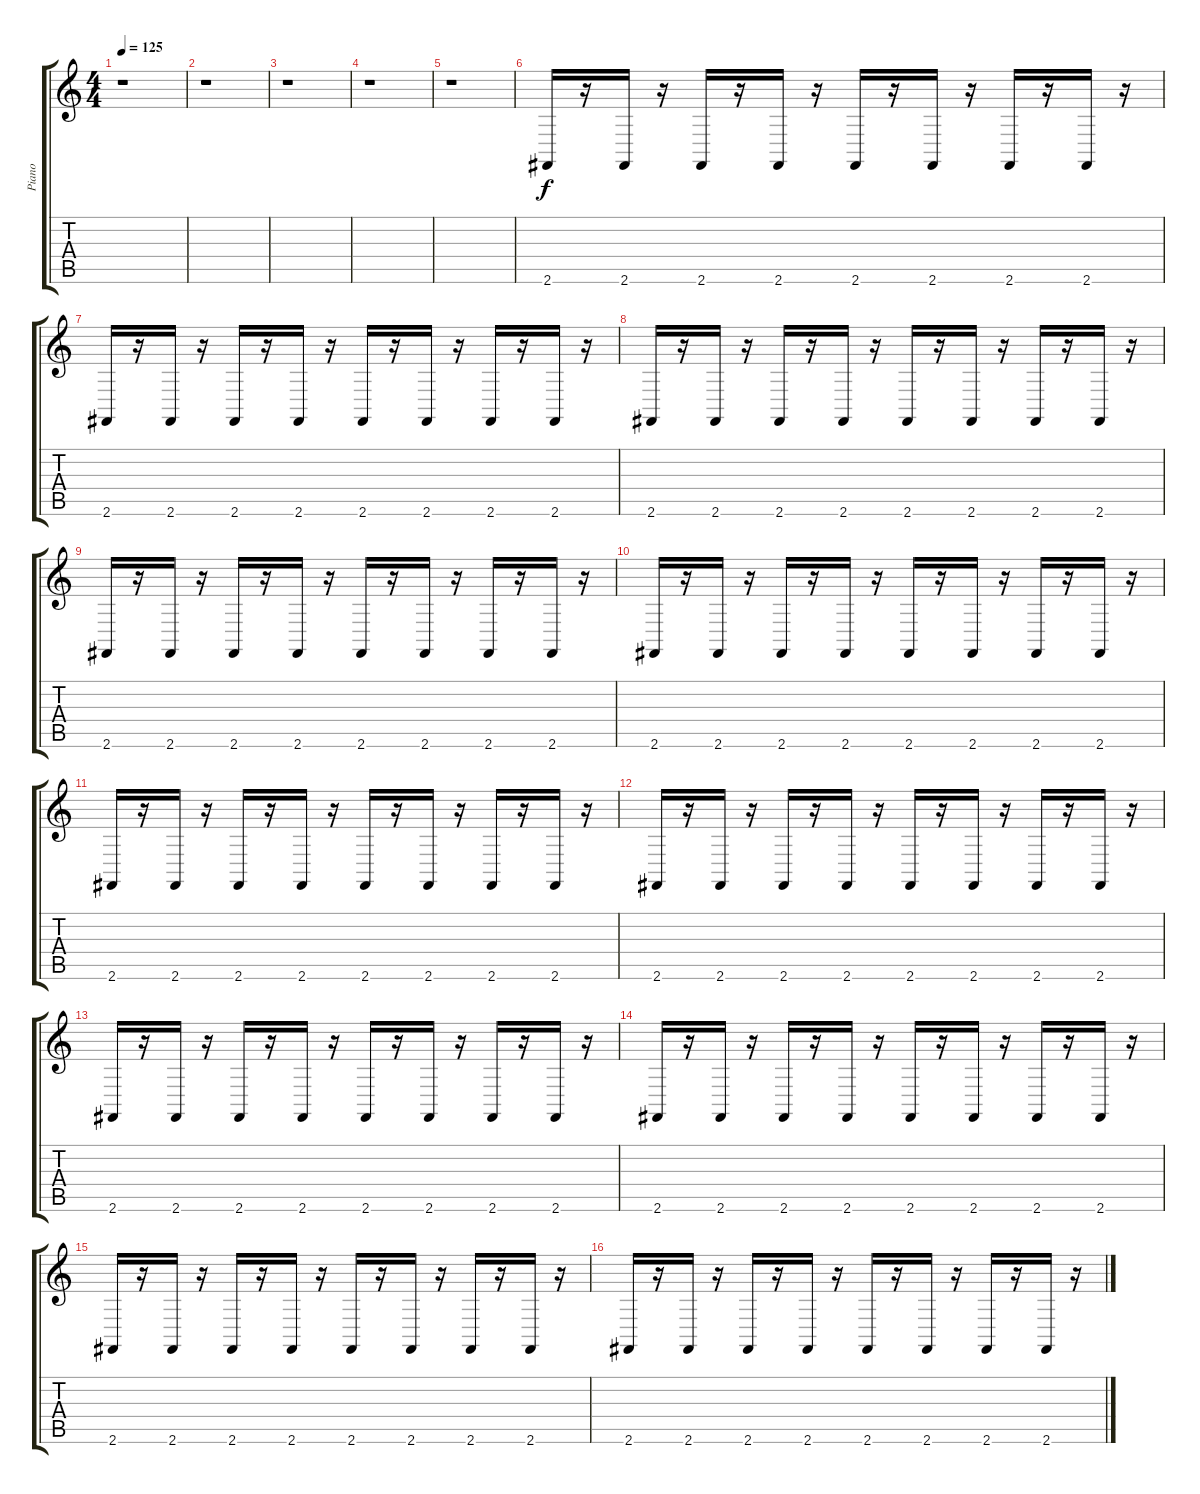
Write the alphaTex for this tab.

\track ("Piano" "Piano") {instrument brightacousticpiano}
\staff {score tabs}
\tuning (E4 B3 G3 D3 A2 E2) {hide}
\ts (4 4)
\tempo 125
\clef g2
\ks c
r.1{dy f instrument brightacousticpiano} |
r.1 |
r.1 |
r.1 |
r.1 |
2.6.16 r.16 2.6.16 r.16 2.6.16 r.16 2.6.16 r.16 2.6.16 r.16 2.6.16 r.16 2.6.16 r.16 2.6.16 r.16 |
2.6.16 r.16 2.6.16 r.16 2.6.16 r.16 2.6.16 r.16 2.6.16 r.16 2.6.16 r.16 2.6.16 r.16 2.6.16 r.16 |
2.6.16 r.16 2.6.16 r.16 2.6.16 r.16 2.6.16 r.16 2.6.16 r.16 2.6.16 r.16 2.6.16 r.16 2.6.16 r.16 |
2.6.16 r.16 2.6.16 r.16 2.6.16 r.16 2.6.16 r.16 2.6.16 r.16 2.6.16 r.16 2.6.16 r.16 2.6.16 r.16 |
2.6.16 r.16 2.6.16 r.16 2.6.16 r.16 2.6.16 r.16 2.6.16 r.16 2.6.16 r.16 2.6.16 r.16 2.6.16 r.16 |
2.6.16 r.16 2.6.16 r.16 2.6.16 r.16 2.6.16 r.16 2.6.16 r.16 2.6.16 r.16 2.6.16 r.16 2.6.16 r.16 |
2.6.16 r.16 2.6.16 r.16 2.6.16 r.16 2.6.16 r.16 2.6.16 r.16 2.6.16 r.16 2.6.16 r.16 2.6.16 r.16 |
2.6.16 r.16 2.6.16 r.16 2.6.16 r.16 2.6.16 r.16 2.6.16 r.16 2.6.16 r.16 2.6.16 r.16 2.6.16 r.16 |
2.6.16 r.16 2.6.16 r.16 2.6.16 r.16 2.6.16 r.16 2.6.16 r.16 2.6.16 r.16 2.6.16 r.16 2.6.16 r.16 |
2.6.16 r.16 2.6.16 r.16 2.6.16 r.16 2.6.16 r.16 2.6.16 r.16 2.6.16 r.16 2.6.16 r.16 2.6.16 r.16 |
2.6.16 r.16 2.6.16 r.16 2.6.16 r.16 2.6.16 r.16 2.6.16 r.16 2.6.16 r.16 2.6.16 r.16 2.6.16 r.16
